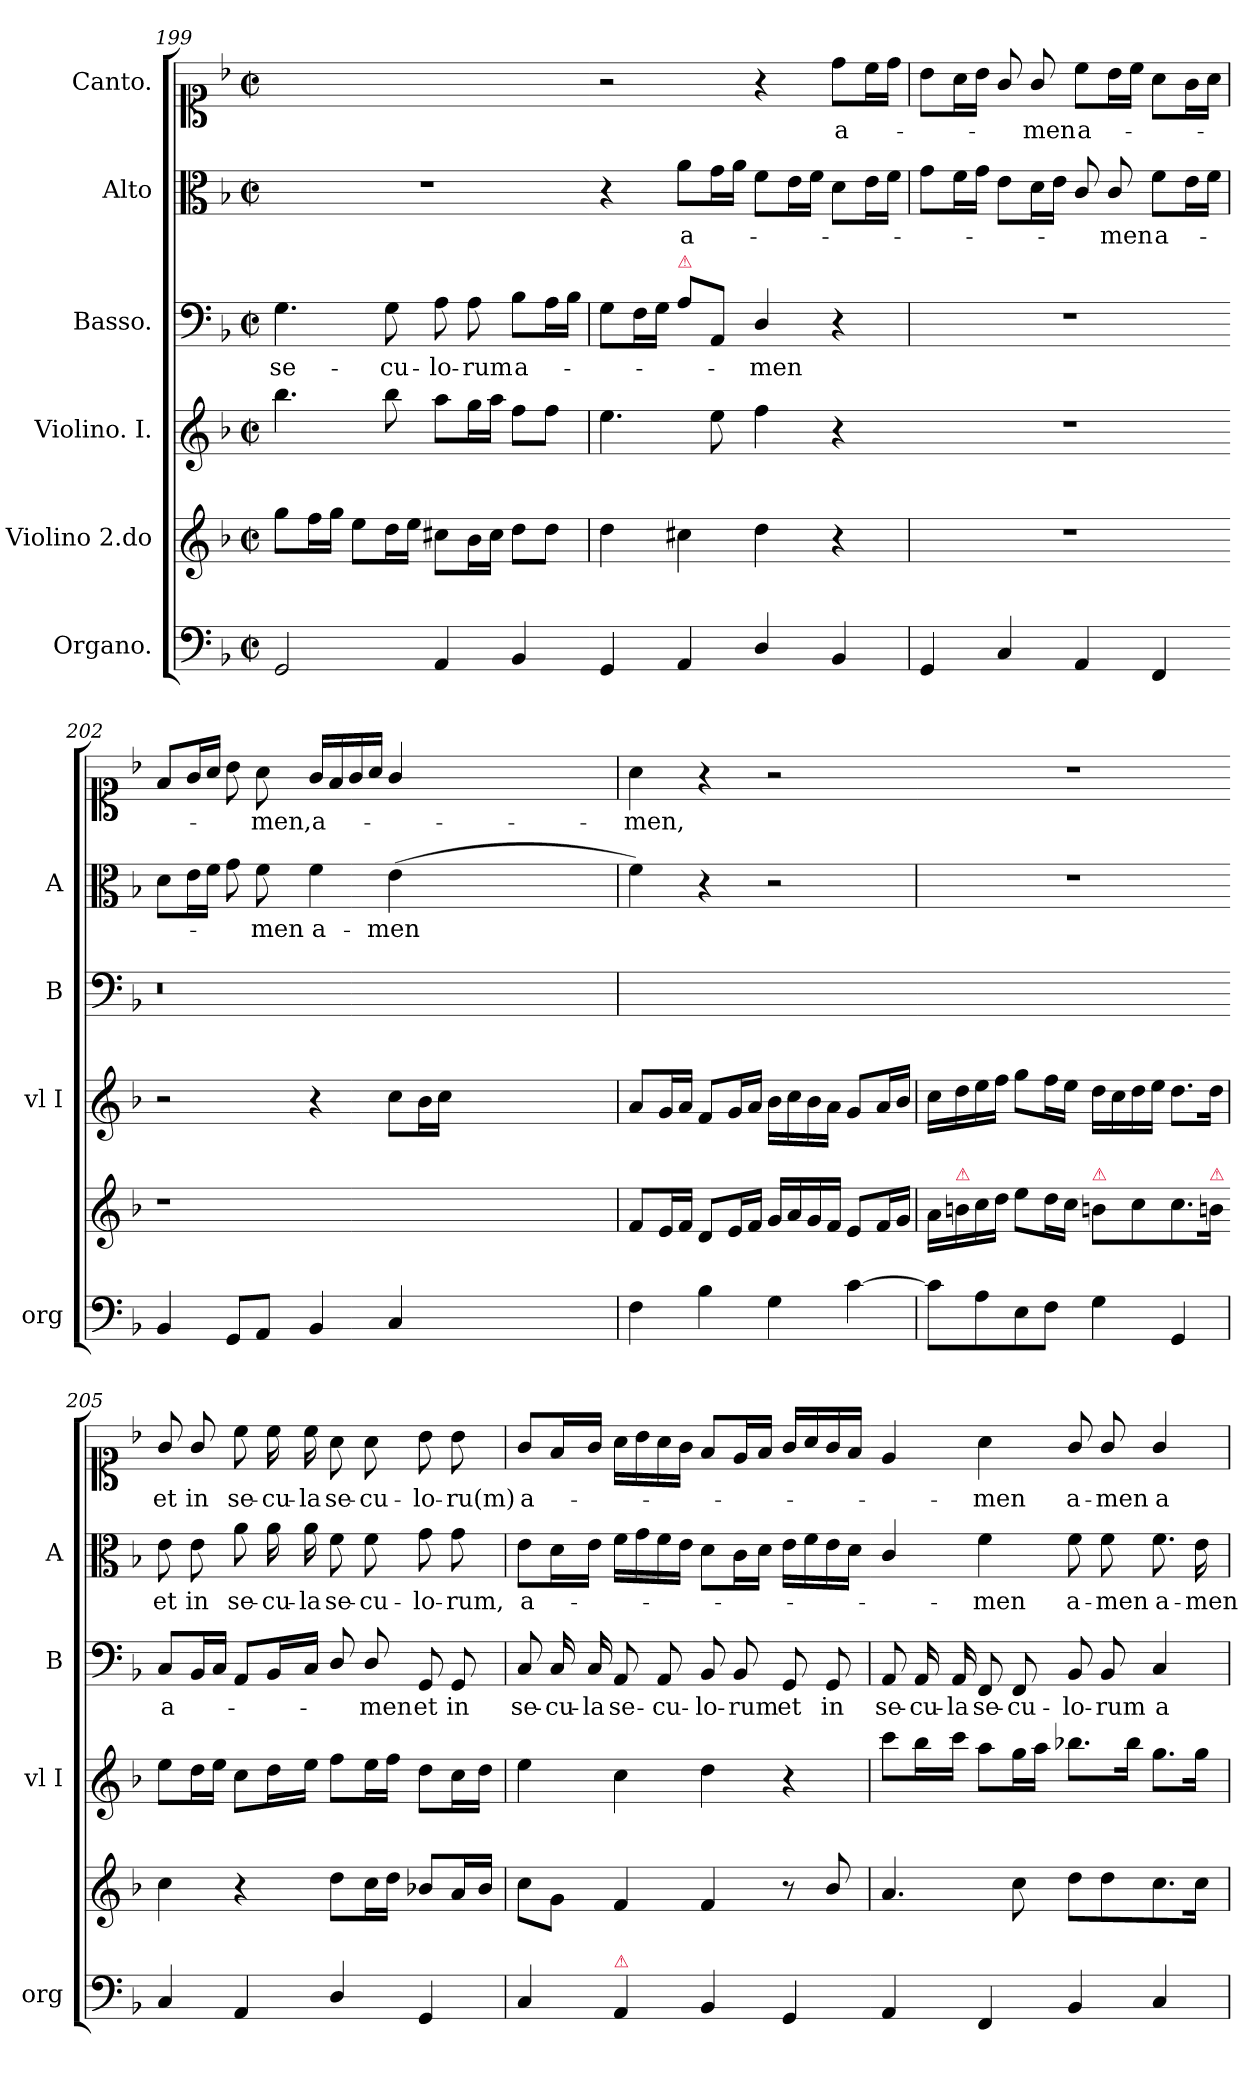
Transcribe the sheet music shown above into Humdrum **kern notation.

**kern	**kern	**kern	**kern	**text	**kern	**text	**kern	**text
*part6	*part5	*part4	*part3	*part3	*part2	*part2	*part1	*part1
*staff6	*staff5	*staff4	*staff3	*staff3	*staff2	*staff2	*staff1	*staff1
*I"Organo.	*I"Violino 2.do	*I"Violino. I.	*I"Basso.	*	*I"Alto	*	*I"Canto.	*
*I'org	*	*I'vl I	*I'B	*	*I'A	*	*	*
*clefF4	*clefG2	*clefG2	*clefF4	*	*clefC3	*	*clefC1	*
*k[b-]	*k[b-]	*k[b-]	*k[b-]	*	*k[b-]	*	*k[b-]	*
*F:	*F:	*F:	*F:	*	*F:	*	*F:	*
*M2/2	*M2/2	*M2/2	*M2/2	*	*M2/2	*	*M2/2	*
*met(c|)	*met(c|)	*met(c|)	*met(c|)	*	*met(c|)	*	*met(c|)	*
=199	=199	=199	=199	=199	=199	=199	=199	=199
2GG/	8gg\L	4.bb-\	4.G\	se-	1r	.	1ryy	.
.	16ff\L	.	.	.	.	.	.	.
.	16gg\JJ	.	.	.	.	.	.	.
.	8ee\L	.	.	.	.	.	.	.
.	16dd\L	8bb-\	8G\	-cu-	.	.	.	.
.	16ee\JJ	.	.	.	.	.	.	.
4AA/	8cc#X\L	8aa\L	8A\	-lo-	.	.	.	.
.	16b-\L	16gg\L	8A\	-rum	.	.	.	.
.	16cc#\JJ	16aa\JJ	.	.	.	.	.	.
4BB-/	8dd\L	8ff\L	8B-\L	a-	.	.	.	.
.	8dd\J	8ff\J	16A\L	.	.	.	.	.
.	.	.	16B-\JJ	.	.	.	.	.
=200-	=200	=200	=200	=200	=200	=200	=200	=200
4GG/	4dd\	4.ee\	8G\L	.	4r	.	2r	.
.	.	.	16F\L	.	.	.	.	.
.	.	.	16G\JJ	.	.	.	.	.
!	!	!	!LO:TX:a:color=crimson:t=⚠	!	!	!	!	!
4AA/	4cc#X\	.	8A\L	.	8a\L	a-	.	.
.	.	8ee\	8AA/J	.	16g\L	.	.	.
.	.	.	.	.	16a\JJ	.	.	.
4D/	4dd\	4ff\	4D/	-men	8f\L	.	4r	.
.	.	.	.	.	16e\L	.	.	.
.	.	.	.	.	16f\JJ	.	.	.
4BB-/	4r	4r	4r	.	8d\L	.	8dd\L	a-
.	.	.	.	.	16e\L	.	16cc\L	.
.	.	.	.	.	16f\JJ	.	16dd\JJ	.
=201	=201	=201-	=201	=201	=201	=201	=201	=201
4GG/	1r	1r	1r	.	8g\L	.	8b-\L	.
.	.	.	.	.	16f\L	.	16a\L	.
.	.	.	.	.	16g\JJ	.	16b-\JJ	.
4C/	.	.	.	.	8e\L	.	8g/	.
.	.	.	.	.	16d\L	.	8g/	-men
.	.	.	.	.	16e\JJ	.	.	.
4AA/	.	.	.	.	8c/	.	8cc\L	a-
.	.	.	.	.	8c/	-men	16b-\L	.
.	.	.	.	.	.	.	16cc\JJ	.
4FF/	.	.	.	.	8f\L	a-	8a\L	.
.	.	.	.	.	16e\L	.	16g\L	.
.	.	.	.	.	16f\JJ	.	16a\JJ	.
=202-	=202	=202-	=202	=202	=202	=202	=202	=202
4BB-/	1r	2r	0.r	.	8d\L	.	8f/L	.
.	.	.	.	.	16e\L	.	16g/L	.
.	.	.	.	.	16f\JJ	.	16a/JJ	.
8GG/L	.	.	.	.	8g\	.	8b-\	.
8AA/J	.	.	.	.	8f\	-men	8a\	-men,
4BB-/	.	4r	.	.	4f\	a-	16g/LL	a-
.	.	.	.	.	.	.	16f/	.
.	.	.	.	.	.	.	16g/	.
.	.	.	.	.	.	.	16a/JJ	.
4C/	.	8cc\L	.	.	(4e\	-men	4g/	.
.	.	16b-\L	.	.	.	.	.	.
.	.	16cc\JJ	.	.	.	.	.	.
0ryy	0ryy	0ryy	.	.	0ryy	.	0ryy	.
=203	=203	=203	=203	=203	=203	=203	=203	=203
4F\	8f/L	8a/L	1ryy	.	4f\)	.	4a\	-men,
.	16e/L	16g/L	.	.	.	.	.	.
.	16f/JJ	16a/JJ	.	.	.	.	.	.
4B-\	8d/L	8f/L	.	.	4r	.	4r	.
.	16e/L	16g/L	.	.	.	.	.	.
.	16f/JJ	16a/JJ	.	.	.	.	.	.
4G\	16g/LL	16b-\LL	.	.	2r	.	2r	.
.	16a/	16cc\	.	.	.	.	.	.
.	16g/	16b-\	.	.	.	.	.	.
.	16f/JJ	16a\JJ	.	.	.	.	.	.
[4c\	8e/L	8g/L	.	.	.	.	.	.
.	16f/L	16a/L	.	.	.	.	.	.
.	16g/JJ	16b-/JJ	.	.	.	.	.	.
=204	=204	=204	=204	=204-	=204	=204-	=204-	=204-
8c\L]	16a\LL	16cc\LL	1ryy	.	1r	.	1r	.
!	!LO:TX:a:color=crimson:t=⚠	!	!	!	!	!	!	!
.	16bn\	16dd\	.	.	.	.	.	.
8A\	16cc\	16ee\	.	.	.	.	.	.
.	16dd\JJ	16ff\JJ	.	.	.	.	.	.
8E\	8ee\L	8gg\L	.	.	.	.	.	.
8F\J	16dd\L	16ff\L	.	.	.	.	.	.
.	16cc\JJ	16ee\JJ	.	.	.	.	.	.
!	!LO:TX:a:color=crimson:t=⚠	!	!	!	!	!	!	!
4G\	8bn\L	16dd\LL	.	.	.	.	.	.
.	.	16cc\	.	.	.	.	.	.
.	8cc\	16dd\	.	.	.	.	.	.
.	.	16ee\JJ	.	.	.	.	.	.
4GG/	8.cc\	8.dd\L	.	.	.	.	.	.
!	!LO:TX:a:color=crimson:t=⚠	!	!	!	!	!	!	!
.	16bn\Jk	16dd\Jk	.	.	.	.	.	.
=205	=205-	=205	=205	=205-	=205	=205-	=205-	=205-
4C/	4cc\	8ee\L	8C/L	a-	8e\	et	8g/	et
.	.	16dd\L	16BB-/L	.	8e\	in	8g/	in
.	.	16ee\JJ	16C/JJ	.	.	.	.	.
4AA/	4r	8cc\L	8AA/L	.	8a\	se-	8cc\	se-
.	.	16dd\L	16BB-/L	.	16a\	-cu-	16cc\	-cu-
.	.	16ee\JJ	16C/JJ	.	16a\	-la	16cc\	-la
4D/	8dd\L	8ff\L	8D/	.	8f\	se-	8a\	se-
.	16cc\L	16ee\L	8D/	-men	8f\	-cu-	8a\	-cu-
.	16dd\JJ	16ff\JJ	.	.	.	.	.	.
4GG/	8b-X/L	8dd\L	8GG/	et	8g\	-lo-	8b-\	-lo-
.	16a/L	16cc\L	8GG/	in	8g\	-rum,	8b-\	-ru(m)
.	16b-/JJ	16dd\JJ	.	.	.	.	.	.
=206	=206	=206	=206	=206	=206	=206	=206	=206
4C/	8cc\L	4ee\	8C/	se-	8e\L	a-	8g/L	a-
.	8g\J	.	16C/	-cu-	16d\L	.	16f/L	.
.	.	.	16C/	-la	16e\JJ	.	16g/JJ	.
!LO:TX:a:color=crimson:t=⚠	!	!	!	!	!	!	!	!
4AA/	4f/	4cc\	8AA/	se-	16f\LL	.	16a\LL	.
.	.	.	.	.	16g\	.	16b-\	.
.	.	.	8AA/	-cu-	16f\	.	16a\	.
.	.	.	.	.	16e\JJ	.	16g\JJ	.
4BB-/	4f/	4dd\	8BB-/	-lo-	8d\L	.	8f/L	.
.	.	.	8BB-/	-rum	16c\L	.	16e/L	.
.	.	.	.	.	16d\JJ	.	16f/JJ	.
4GG/	8r	4r	8GG/	et	16e\LL	.	16g/LL	.
.	.	.	.	.	16f\	.	16a/	.
.	8b-/	.	8GG/	in	16e\	.	16g/	.
.	.	.	.	.	16d\JJ	.	16f/JJ	.
=207-	=207	=207	=207	=207-	=207-	=207-	=207-	=207-
4AA/	4.a/	8ccc\L	8AA/	se-	4c/	.	4e/	.
.	.	16bb-\L	16AA/	-cu-	.	.	.	.
.	.	16ccc\JJ	16AA/	-la	.	.	.	.
4FF/	.	8aa\L	8FF/	se-	4f\	-men	4a\	-men
.	8cc\	16gg\L	8FF/	-cu-	.	.	.	.
.	.	16aa\JJ	.	.	.	.	.	.
4BB-/	8dd\L	8.bb-X\L	8BB-/	-lo-	8f\	a-	8g/	a-
.	8dd\	.	8BB-/	-rum	8f\	-men	8g/	-men
.	.	16bb-\Jk	.	.	.	.	.	.
4C/	8.cc\	8.gg\L	4C/	a-	8.f\	a-	4g/	a-
.	16cc\Jk	16gg\Jk	.	.	16e\	-men	.	.
=	=	=	=	=	=	=	=	=
*-	*-	*-	*-	*-	*-	*-	*-	*-
